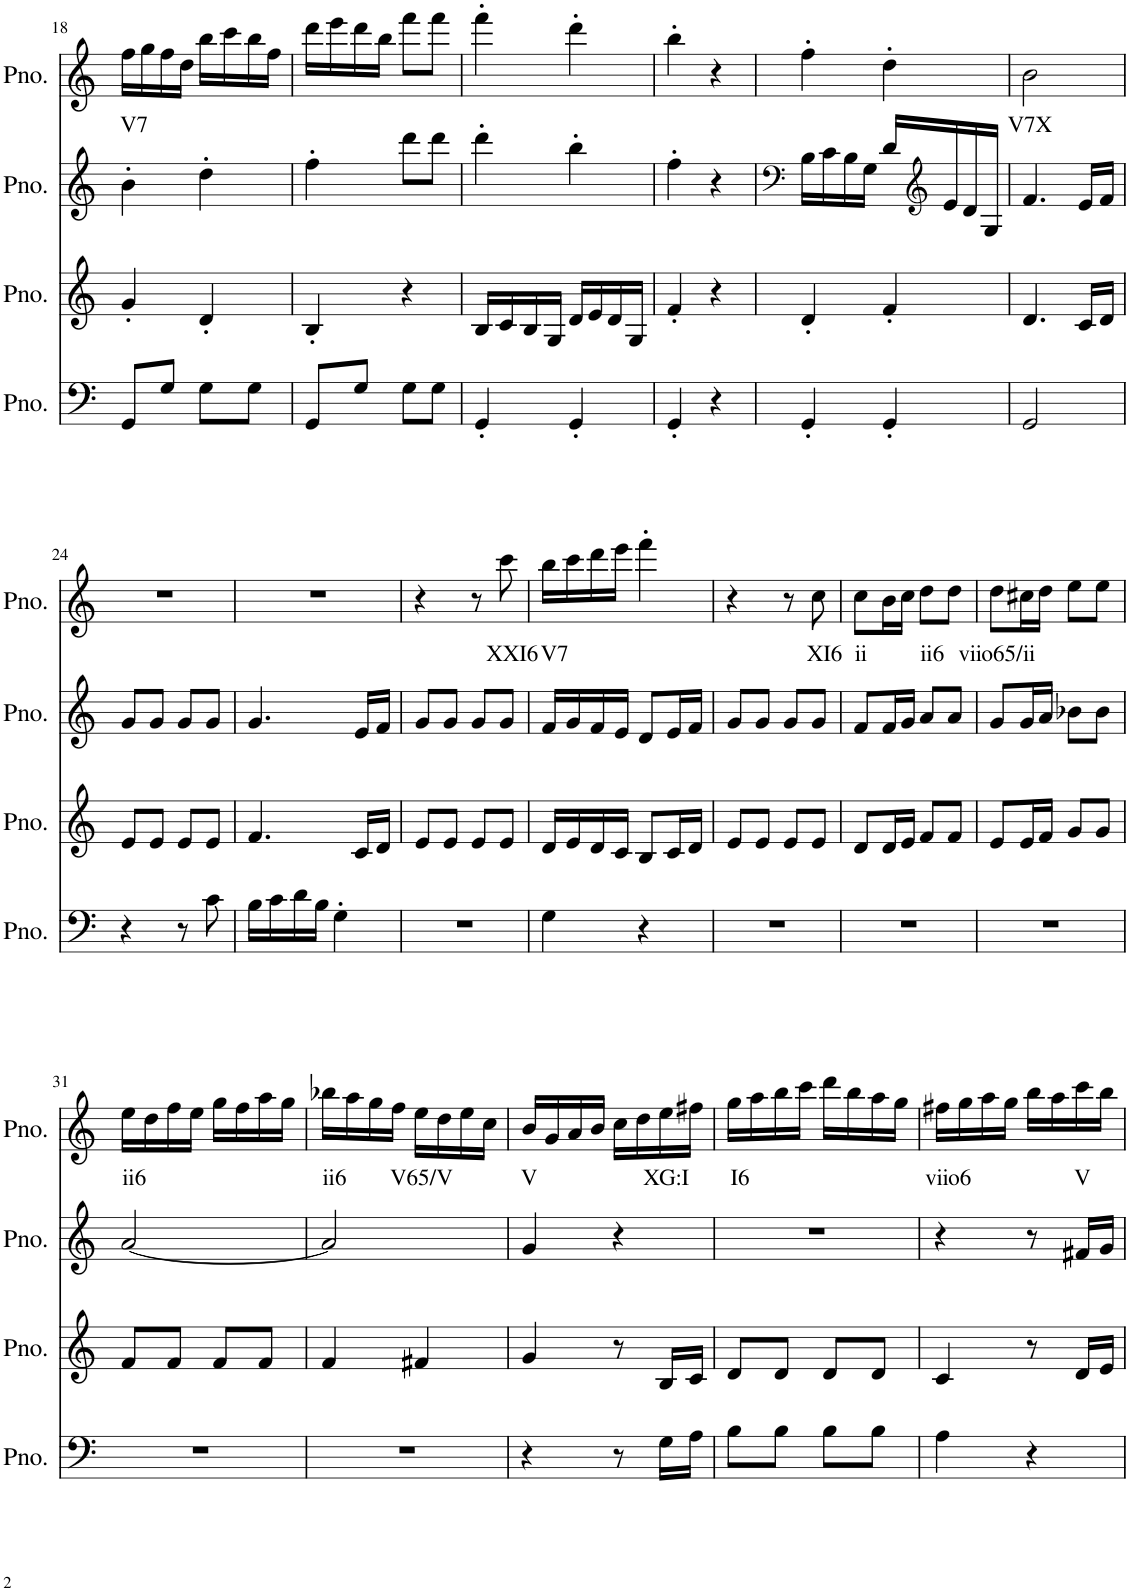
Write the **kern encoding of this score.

**kern	**kern	**kern	**kern	**text
*part4	*part3	*part2	*part1	*part1
*staff4	*staff3	*staff2	*staff1	*staff1
*I"Piano	*I"Piano	*I"Piano	*I"Piano, MIDI File Track 4 Ch4	*
*I'Pno.	*I'Pno.	*I'Pno.	*I'Pno.	*
!!LO:PB:g=z
*clefF4	*clefG2	*clefG2	*clefG2	*
*k[]	*k[]	*k[]	*k[]	*
*M2/4	*M2/4	*M2/4	*M2/4	*
=18	=18	=18	=18	=18
!	!	!	!	!LO:LY:b
8GG/L	4g'/	4b'\	16ff\LL	V7
.	.	.	16gg\	.
8G/J	.	.	16ff\	.
.	.	.	16dd\JJ	.
8G\L	4d'/	4dd'\	16bb\LL	.
.	.	.	16ccc\	.
8G\J	.	.	16bb\	.
.	.	.	16ff\JJ	.
=19	=19	=19	=19	=19
8GG/L	4B'/	4ff'\	16ddd\LL	.
.	.	.	16eee\	.
8G/J	.	.	16ddd\	.
.	.	.	16bb\JJ	.
8G\L	4r	8ddd\L	8fff\L	.
8G\J	.	8ddd\J	8fff\J	.
=20	=20	=20	=20	=20
4GG'/	16B/LL	4ddd'\	4fff'\	.
.	16c/	.	.	.
.	16B/	.	.	.
.	16G/JJ	.	.	.
4GG'/	16d/LL	4bb'\	4ddd'\	.
.	16e/	.	.	.
.	16d/	.	.	.
.	16G/JJ	.	.	.
=21	=21	=21	=21	=21
4GG'/	4f'/	4ff'\	4bb'\	.
4r	4r	4r	4r	.
=22	=22	=22	=22	=22
*	*	*clefF4	*	*
4GG'/	4d'/	16B\LL	4ff'\	.
.	.	16c\	.	.
.	.	16B\	.	.
.	.	16G\JJ	.	.
4GG'/	4f'/	16d/LL	4dd'\	.
*	*	*clefG2	*	*
.	.	16e/	.	.
.	.	16d/	.	.
.	.	16G/JJ	.	.
=23	=23	=23	=23	=23
!	!	!	!	!LO:LY:b
2GG/	4.d/	4.f/	2b\	V7X
.	16c/LL	16e/LL	.	.
.	16d/JJ	16f/JJ	.	.
!!LO:LB:g=z
=24	=24	=24	=24	=24
4r	8e/L	8g/L	2r	.
.	8e/J	8g/J	.	.
8r	8e/L	8g/L	.	.
8c\	8e/J	8g/J	.	.
=25	=25	=25	=25	=25
16B\LL	4.f/	4.g/	2r	.
16c\	.	.	.	.
16d\	.	.	.	.
16B\JJ	.	.	.	.
4G'\	.	.	.	.
.	16c/LL	16e/LL	.	.
.	16d/JJ	16f/JJ	.	.
=26	=26	=26	=26	=26
2r	8e/L	8g/L	4r	.
.	8e/J	8g/J	.	.
.	8e/L	8g/L	8r	.
!	!	!	!	!LO:LY:b
.	8e/J	8g/J	8ccc\	XXI6
=27	=27	=27	=27	=27
!	!	!	!	!LO:LY:b
4G\	16d/LL	16f/LL	16bb\LL	V7
.	16e/	16g/	16ccc\	.
.	16d/	16f/	16ddd\	.
.	16c/JJ	16e/JJ	16eee\JJ	.
4r	8B/L	8d/L	4fff'\	.
.	16c/L	16e/L	.	.
.	16d/JJ	16f/JJ	.	.
=28	=28	=28	=28	=28
2r	8e/L	8g/L	4r	.
.	8e/J	8g/J	.	.
.	8e/L	8g/L	8r	.
!	!	!	!	!LO:LY:b
.	8e/J	8g/J	8cc\	XI6
=29	=29	=29	=29	=29
!	!	!	!	!LO:LY:b
2r	8d/L	8f/L	8cc\L	ii
.	16d/L	16f/L	16b\L	.
.	16e/JJ	16g/JJ	16cc\JJ	.
!	!	!	!	!LO:LY:b
.	8f/L	8a/L	8dd\L	ii6
.	8f/J	8a/J	8dd\J	.
=30	=30	=30	=30	=30
!	!	!	!	!LO:LY:b
2r	8e/L	8g/L	8dd\L	viio65/ii
.	16e/L	16g/L	16cc#X\L	.
.	16f/JJ	16a/JJ	16dd\JJ	.
.	8g/L	8b-X\L	8ee\L	.
.	8g/J	8b-\J	8ee\J	.
!!LO:LB:g=z
=31	=31	=31	=31	=31
!	!	!	!	!LO:LY:b
2r	8f/L	[2a/	16ee\LL	ii6
.	.	.	16dd\	.
.	8f/J	.	16ff\	.
.	.	.	16ee\JJ	.
.	8f/L	.	16gg\LL	.
.	.	.	16ff\	.
.	8f/J	.	16aa\	.
.	.	.	16gg\JJ	.
=32	=32	=32	=32	=32
!	!	!	!	!LO:LY:b
2r	4f/	2a/]	16bb-X\LL	ii6
.	.	.	16aa\	.
.	.	.	16gg\	.
.	.	.	16ff\JJ	.
!	!	!	!	!LO:LY:b
.	4f#X/	.	16ee\LL	V65/V
.	.	.	16dd\	.
.	.	.	16ee\	.
.	.	.	16cc\JJ	.
=33	=33	=33	=33	=33
!	!	!	!	!LO:LY:b
4r	4g/	4g/	16b/LL	V
.	.	.	16g/	.
.	.	.	16a/	.
.	.	.	16b/JJ	.
8r	8r	4r	16cc\LL	.
.	.	.	16dd\	.
!	!	!	!	!LO:LY:b
16G\LL	16B/LL	.	16ee\	XG:I
16A\JJ	16c/JJ	.	16ff#X\JJ	.
=34	=34	=34	=34	=34
!	!	!	!	!LO:LY:b
8B\L	8d/L	2r	16gg\LL	I6
.	.	.	16aa\	.
8B\J	8d/J	.	16bb\	.
.	.	.	16ccc\JJ	.
8B\L	8d/L	.	16ddd\LL	.
.	.	.	16bb\	.
8B\J	8d/J	.	16aa\	.
.	.	.	16gg\JJ	.
=35	=35	=35	=35	=35
!	!	!	!	!LO:LY:b
4A\	4c/	4r	16ff#X\LL	viio6
.	.	.	16gg\	.
.	.	.	16aa\	.
.	.	.	16gg\JJ	.
4r	8r	8r	16bb\LL	.
.	.	.	16aa\	.
!	!	!	!	!LO:LY:b
.	16d/LL	16f#X/LL	16ccc\	V
.	16e/JJ	16g/JJ	16bb\JJ	.
=	=	=	=	=
*-	*-	*-	*-	*-
